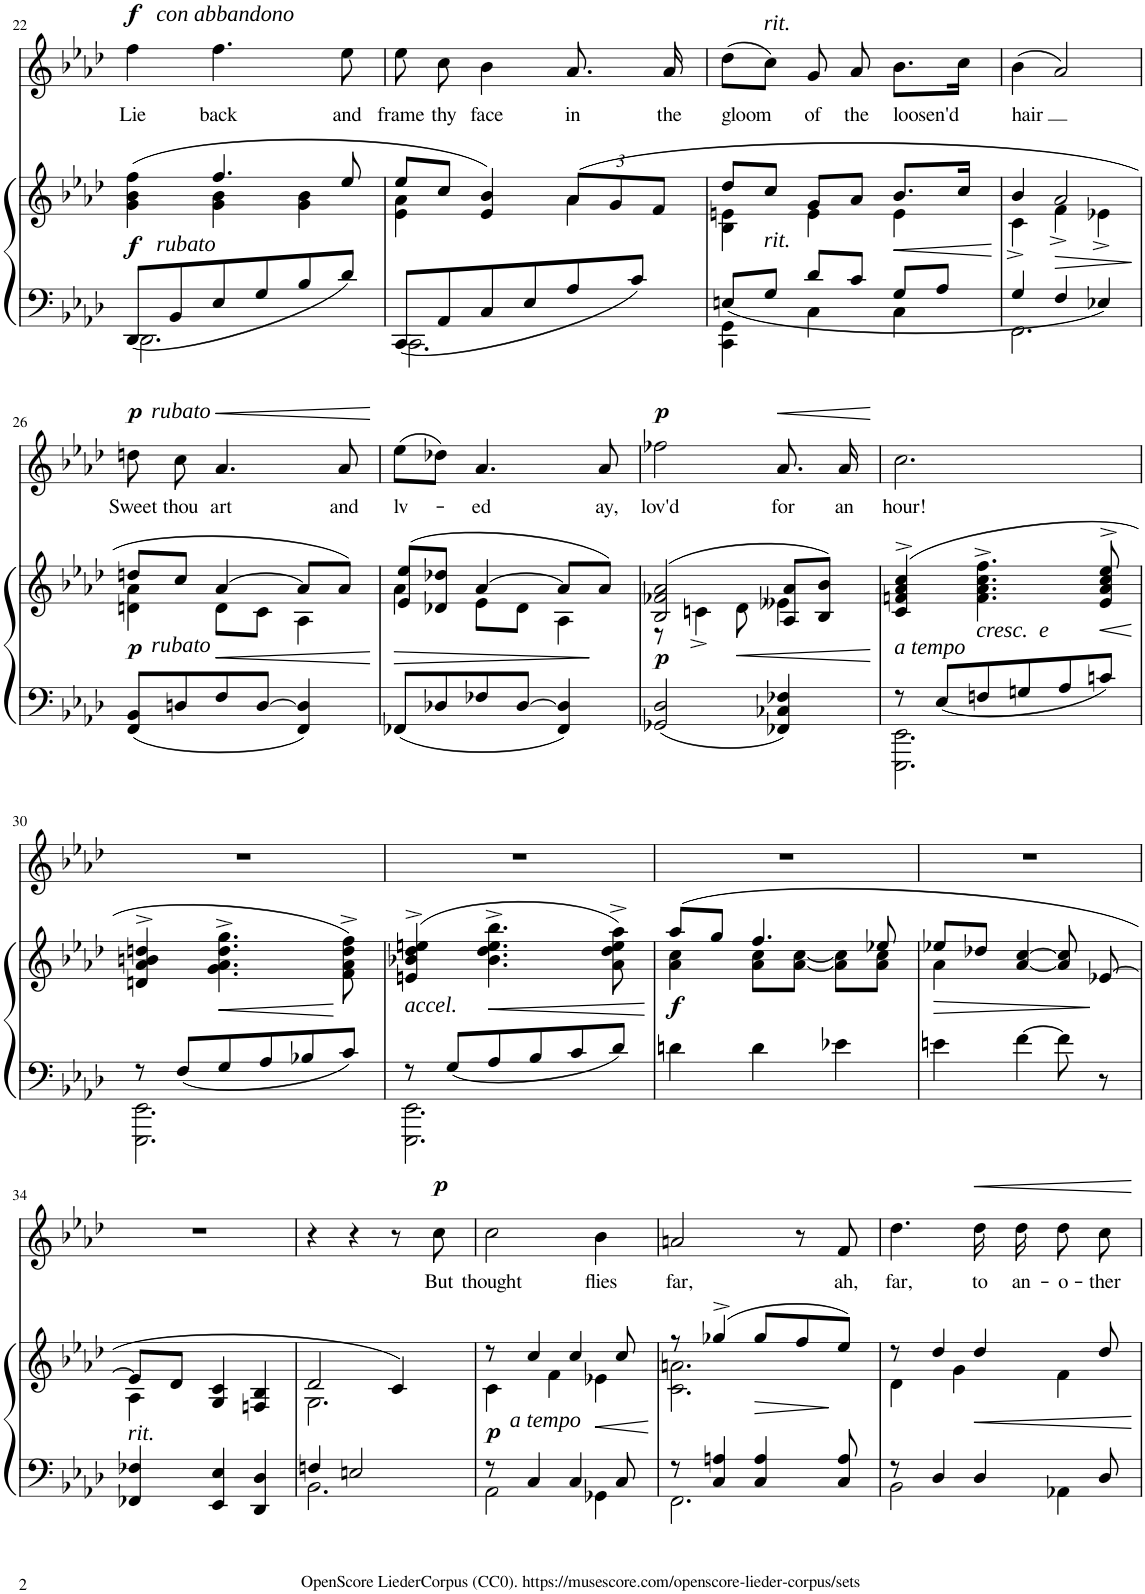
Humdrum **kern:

**kern	**kern	**dynam	**kern	**text	**dynam
*part2	*part2	*part2	*part1	*part1	*part1
*staff3	*staff2	*staff2/3	*staff1	*staff1	*staff1
*I"Piano	*	*	*I"Voice	*	*
*I'Pno	*	*	*	*	*
!!LO:PB:g=z
*clefF4	*clefG2	*	*clefG2	*	*
*k[b-e-a-d-]	*k[b-e-a-d-]	*	*k[b-e-a-d-]	*	*
*M3/4	*M3/4	*	*M3/4	*	*
=22	=22	=22	=22	=22	=22
*^	*^	*	*	*	*
!	!	!	!	!	!LO:TX:a:i:t=con abbandono	!	!
!	!	!LO:TX:b:i:t=rubato	!	!	!	!	!
!	!	!	!	!LO:DY:b	!	!LO:LY:b	!LO:DY:a
8DD-/L	2.DD-\	(4g\ 4b-\ 4ff\	4ryy	f	4ff\	Lie	f
8BB-/	.	.	.	.	.	.	.
!	!	!	!	!	!	!LO:LY:b	!
8E-/	.	4.ff/	4g\ 4b-\	.	4.ff\	back	.
8G/	.	.	.	.	.	.	.
8B-/	.	.	4g\ 4b-\	.	.	.	.
!	!	!	!	!	!	!LO:LY:b	!
8d-/J	.	8ee-/	.	.	8ee-\	and	.
=23	=23	=23	=23	=23	=23	=23	=23
!	!	!	!	!	!	!LO:LY:b	!
8CC/L	2.CC\	8ee-/L	4e-\ 4a-\	.	8ee-\	frame	.
!	!	!	!	!	!	!LO:LY:b	!
8AA-/	.	8cc/J	.	.	8cc\	thy	.
!	!	!	!	!	!	!LO:LY:b	!
8C/	.	4e-/ 4b-/)	4ryy	.	4b-\	face	.
8E-/	.	.	.	.	.	.	.
*	*	*Xbrackettup	*	*	*	*	*
!	!	!	!	!	!	!LO:LY:b	!
8A-/	.	(12a-/L	4a-\	.	8.a-/	in	.
.	.	12g/	.	.	.	.	.
8c/J	.	.	.	.	.	.	.
.	.	12f/J	.	.	.	.	.
!	!	!	!	!	!	!LO:LY:b	!
.	.	.	.	.	16a-/	the	.
=24	=24	=24	=24	=24	=24	=24	=24
!	!	!	!	!	!	!LO:LY:b	!
8En/L	4CC\ 4GG\	8dd-/L	4B-\ 4en\	.	(8dd-\L	gloom	.
!	!	!	!	!	!LO:TX:a:i:t=rit.	!	!
!	!	!LO:TX:b:i:t=rit.	!	!	!	!	!
8G/J	.	8cc/J	.	.	8cc\J)	.	.
!	!	!	!	!	!	!LO:LY:b	!
8d-/L	4C\	8g/L	4e\	.	8g/	of	.
!	!	!	!	!	!	!LO:LY:b	!
8c/J	.	8a-/J	.	.	8a-/	the	.
!	!	!	!	!LO:HP:b	!	!LO:LY:b	!
8G/L	4C\	8.b-/L	4e\	<	8.b-\L	loosen'd	.
8A-/J	.	.	.	.	.	.	.
.	.	16cc/Jk	.	.	16cc\Jk	.	.
*v	*v	*	*	*	*	*	*
*	*v	*v	*	*	*	*
.	.	[	.	.	.
=25	=25	=25	=25	=25	=25
*^	*^	*	*	*	*
!	!	!	!	!	!	!LO:LY:b	!
4G/	2.FF\	4b-/	4c^\	.	(4b-\	hair	.
!	!	!	!	!LO:HP:b	!	!	!
4F/	.	2a-/	4f^\	>	2a-/)	.	.
4E-X/	.	.	4e-X^\	.	.	.	.
*v	*v	*	*	*	*	*	*
*	*v	*v	*	*	*	*
.	.	]	.	.	.
!!LO:LB:g=z
=26	=26	=26	=26	=26	=26
*	*^	*	*	*	*
!	!	!	!	!LO:TX:a:i:t=rubato	!	!
!	!LO:TX:b:i:t=rubato	!	!	!	!	!
!	!	!	!LO:DY:b	!	!LO:LY:b	!LO:DY:a
8FF/ 8BB-/L	8ddn/L	4dn\ 4a-\	p	8ddn\	Sweet	p
!	!	!	!	!	!LO:LY:b	!
8Dn/	8cc/J	.	.	8cc\	thou	.
!	!	!	!LO:HP:b	!	!LO:LY:b	!LO:HP:b
8F/	[4a-/	8d\L	<	4.a-/	art	<
[>8D/J	.	8c\J	.	.	.	.
4FF/ 4D/]	8a-/L]	4A-\	.	.	.	.
!	!	!	!	!	!LO:LY:b	!
.	8a-/J)	.	.	8a-/	and	.
*	*v	*v	*	*	*	*
.	.	[	.	.	[
=27	=27	=27	=27	=27	=27
!	!	!LO:HP:b	!	!LO:LY:b	!
*	*^	*	*	*	*
8FF-X/L	(8e-/ 8ee-/L	4a-\	>	(8ee-\L	lv-	.
8D-X/	8d-X/ 8dd-X/J	.	.	8dd-X\J)	.	.
!	!	!	!	!	!LO:LY:b	!
8F-X/	[4a-/	8e-\L	.	4.a-/	-ed	.
[>8D-/J	.	8d-\J	.	.	.	.
4FF-/ 4D-/]	8a-/L]	4A-\	.	.	.	.
!	!	!	!	!	!LO:LY:b	!
.	8a-/J)	.	]	8a-/	ay,	.
=28	=28	=28	=28	=28	=28	=28
!	!	!	!LO:DY:b	!	!LO:LY:b	!LO:DY:a
2GG-X/ 2D-/	(2B-/ 2f-X/ 2a-/	8r	p	2ff-X\	lov'd	p
.	.	4cn^\	.	.	.	.
!	!	!	!LO:HP:b	!	!	!
.	.	8d-\	<	.	.	.
!	!	!	!	!	!LO:LY:b	!LO:HP:b
4FF-X/ 4C-X/ 4F-X/	8A-/ 8a-/L	4e--X\	.	8.a-/	for	<
.	8B-/ 8b-/J)	.	.	.	.	.
!	!	!	!	!	!LO:LY:b	!
.	.	.	.	16a-/	an	.
*	*v	*v	*	*	*	*
.	.	.	.	.	[
=29	=29	=29	=29	=29	=29
*^	*	*	*	*	*
!	!	!LO:TX:b:i:t=a tempo	!	!	!	!
!	!	!	!	!	!LO:LY:b	!
8r	2.EEE-\ 2.EE-\	(4c/^> 4fn/^> 4a-/^> 4cc/^>	.	2.cc\	hour!	.
8E-/L	.	.	.	.	.	.
!	!	!LO:TX:b:i:t=cresc.  e	!	!	!	!
8Fn/	.	4.f\^ 4.a-\^ 4.cc\^ 4.ff\^	.	.	.	.
8Gn/	.	.	.	.	.	.
8A-/	.	.	.	.	.	.
!	!	!	!LO:HP:b	!	!	!
8cn/J	.	8e-/^> 8a-/^> 8cc/^> 8ee-/^>	<	.	.	.
*v	*v	*	*	*	*	*
.	.	[	.	.	.
!!LO:LB:g=z
=30	=30	=30	=30	=30	=30
*^	*	*	*	*	*
8r	2.EEE-\ 2.EE-\	4dn/^> 4a-/^> 4bn/^> 4ddn/^>	.	2.r	.	.
8F/L	.	.	.	.	.	.
!	!	!	!LO:HP:b	!	!	!
8G/	.	4.g\^ 4.a-\^ 4.dd\^ 4.gg\^	<	.	.	.
8A-/	.	.	.	.	.	.
8B-X/	.	.	.	.	.	.
8c/J	.	8f\^ 8a-\^ 8dd\^ 8ff\^)	[	.	.	.
=31	=31	=31	=31	=31	=31	=31
!	!	!LO:TX:b:i:t=accel.	!	!	!	!
8r	2.EEE-\ 2.EE-\	(4en/^> 4b-X/^> 4dd-/^> 4een/^>	.	2.r	.	.
8G/L	.	.	.	.	.	.
!	!	!	!LO:HP:b	!	!	!
8A-/	.	4.b-\^ 4.dd-\^ 4.ee\^ 4.bb-\^	<	.	.	.
8B-/	.	.	.	.	.	.
8c/	.	.	.	.	.	.
8d-/J	.	8a-\^ 8dd-\^ 8ee\^ 8aa-\^)	.	.	.	.
*v	*v	*	*	*	*	*
.	.	[	.	.	.
=32	=32	=32	=32	=32	=32
*	*^	*	*	*	*
!	!	!	!LO:DY:b	!	!	!
4dn\	(8aa-/L	4a-\ 4cc\	f	2.r	.	.
.	8gg/J	.	.	.	.	.
4d\	4.ff/	8a-\ 8cc\L	.	.	.	.
.	.	[8a-\ [8cc\J	.	.	.	.
4e-X\	.	8a-\] 8cc\]L	.	.	.	.
.	8ee-X/	8a-\ 8cc\J	.	.	.	.
=33	=33	=33	=33	=33	=33	=33
!	!	!	!LO:HP:b	!	!	!
4en\	8ee-X/L	4a-\	>	2.r	.	.
.	8dd-X/J	.	.	.	.	.
[4f\	[4a-/ [4cc/	2ryy	.	.	.	.
8f\]	8a-/] 8cc/]	.	.	.	.	.
8r	[8e-X/	.	[	.	.	.
!!LO:LB:g=z
=34	=34	=34	=34	=34	=34	=34
!	!LO:TX:b:i:t=rit.	!	!	!	!	!
4FF-X/ 4F-X/	8e-/L]	4A-\	.	2.r	.	.
.	8d-/J	.	.	.	.	.
4EE-/ 4E-/	4G/ 4c/	2ryy	.	.	.	.
4DD-/ 4D-/	4Fn/ 4B-/	.	.	.	.	.
=35	=35	=35	=35	=35	=35	=35
*^	*	*	*	*	*	*
4Fn/	2.BB-\	2d-/	2.G\	.	4r	.	.
2En/	.	.	.	.	4r	.	.
.	.	4c/)	.	.	8r	.	.
!	!	!	!	!	!	!LO:LY:b	!LO:DY:a
.	.	.	.	.	8cc\	But	p
=36	=36	=36	=36	=36	=36	=36	=36
!	!	!LO:TX:b:i:t=a tempo	!	!	!	!	!
!	!	!	!	!LO:DY:b	!	!LO:LY:b	!
8r	2AA-\	8r	4c\	p	2cc\	thought	.
4C/	.	4cc/	.	.	.	.	.
.	.	.	4f\	.	.	.	.
4C/	.	4cc/	.	.	.	.	.
!	!	!	!	!LO:HP:b	!	!LO:LY:b	!
.	4GG-X\	.	4e-X\	<	4b-\	flies	.
8C/	.	8cc/	.	.	.	.	.
*v	*v	*	*	*	*	*	*
*	*v	*v	*	*	*	*
.	.	]	.	.	.
=37	=37	=37	=37	=37	=37
*^	*^	*	*	*	*
!	!	!	!	!	!	!LO:LY:b	!
8r	2.FF\	8r	2.c\ 2.an\	.	2an/	far,	.
4C/ 4An/	.	(4gg-X^/	.	.	.	.	.
!	!	!	!	!LO:HP:b	!	!	!
4C/ 4A/	.	8gg-/L	.	>	.	.	.
.	.	8ff/	.	.	8r	.	.
!	!	!	!	!	!	!LO:LY:b	!
8C/ 8A/	.	8ee-/J)	.	[	8f/	ah,	.
=38	=38	=38	=38	=38	=38	=38	=38
!	!	!	!	!	!	!LO:LY:b	!
8r	2BB-\	8r	4d-\	.	4.dd-\	far,	.
4D-/	.	4dd-/	.	.	.	.	.
.	.	.	4g\	.	.	.	.
!	!	!	!	!	!	!LO:LY:b	!LO:HP:b
4D-/	.	4dd-/	.	.	16dd-\	to	<
!	!	!	!	!	!	!LO:LY:b	!
.	.	.	.	.	16dd-\	an-	.
!	!	!	!	!	!	!LO:LY:b	!
.	4AA-X\	.	4f\	.	8dd-\	-o-	.
!	!	!	!	!	!	!LO:LY:b	!
8D-/	.	8dd-/	.	.	8cc\	-ther	.
*v	*v	*	*	*	*	*	*
*	*v	*v	*	*	*	*
.	.	]	.	.	[
=	=	=	=	=	=
*-	*-	*-	*-	*-	*-
